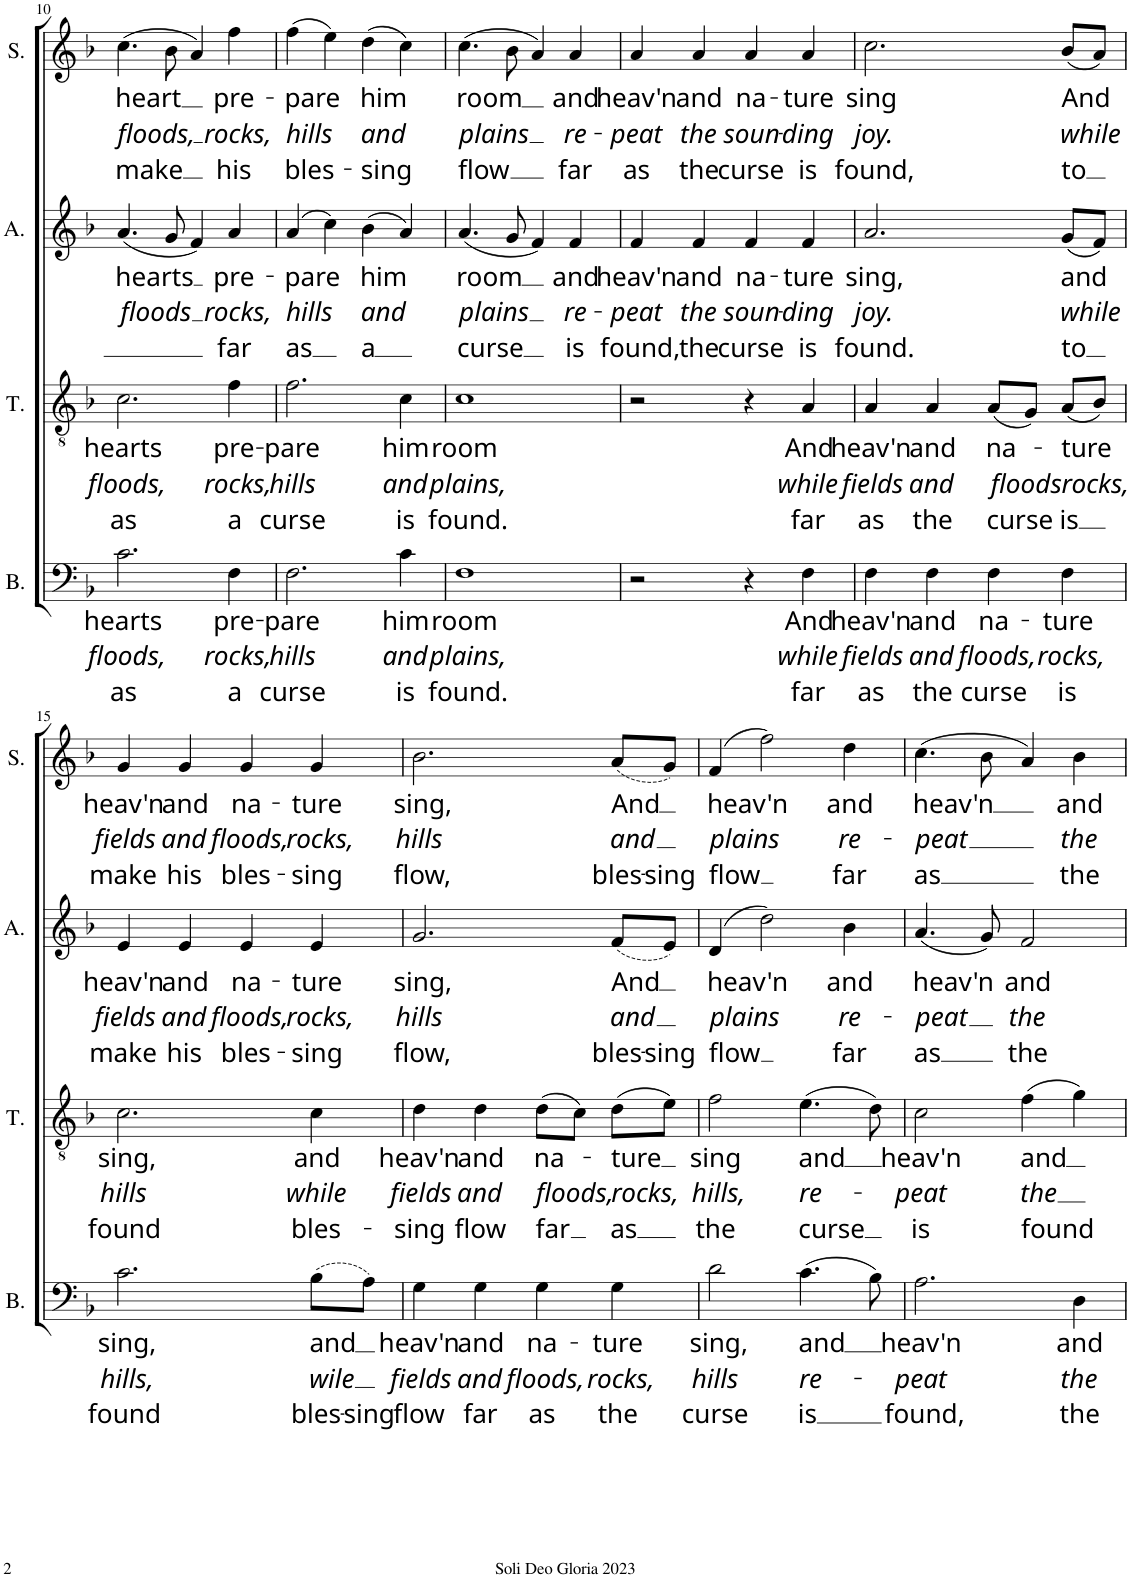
**kern	**text	**text	**text	**kern	**text	**text	**text	**kern	**text	**text	**text	**kern	**text	**text	**text
*part4	*part4	*part4	*part4	*part3	*part3	*part3	*part3	*part2	*part2	*part2	*part2	*part1	*part1	*part1	*part1
*staff4	*staff4	*staff4	*staff4	*staff3	*staff3	*staff3	*staff3	*staff2	*staff2	*staff2	*staff2	*staff1	*staff1	*staff1	*staff1
*I"Bass	*	*	*	*I"Tenor	*	*	*	*I"Alto	*	*	*	*I"Soprano	*	*	*
*I'B.	*	*	*	*I'T.	*	*	*	*I'A.	*	*	*	*I'S.	*	*	*
!!LO:PB:g=z
*clefF4	*	*	*	*clefGv2	*	*	*	*clefG2	*	*	*	*clefG2	*	*	*
*k[b-]	*	*	*	*k[b-]	*	*	*	*k[b-]	*	*	*	*k[b-]	*	*	*
*M2/2	*	*	*	*M2/2	*	*	*	*M2/2	*	*	*	*M2/2	*	*	*
*met(c|)	*	*	*	*met(c|)	*	*	*	*met(c|)	*	*	*	*met(c|)	*	*	*
=10	=10	=10	=10	=10	=10	=10	=10	=10	=10	=10	=10	=10	=10	=10	=10
!	!LO:LY:b	!LO:LY:b	!LO:LY:b	!	!LO:LY:b	!LO:LY:b	!LO:LY:b	!	!LO:LY:b	!LO:LY:b	!	!	!LO:LY:b	!LO:LY:b	!LO:LY:b
2.c\	hearts	floods,	as	2.c\	hearts	floods,	as	(4.a/	hearts	floods	.	(4.cc\	heart	floods,	-make
.	.	.	.	.	.	.	.	8g/	.	.	.	8b-\	.	.	.
.	.	.	.	.	.	.	.	4f/)	.	.	.	4a/)	.	.	.
!	!LO:LY:b	!LO:LY:b	!LO:LY:b	!	!LO:LY:b	!LO:LY:b	!LO:LY:b	!	!LO:LY:b	!LO:LY:b	!LO:LY:b	!	!LO:LY:b	!LO:LY:b	!LO:LY:b
4F\	pre-	rocks,	a	4f\	pre-	rocks,	a	4a/	pre-	rocks,	far	4ff\	pre-	rocks,	his
=11	=11	=11	=11	=11	=11	=11	=11	=11	=11	=11	=11	=11	=11	=11	=11
!	!LO:LY:b	!LO:LY:b	!LO:LY:b	!	!LO:LY:b	!LO:LY:b	!LO:LY:b	!	!LO:LY:b	!LO:LY:b	!LO:LY:b	!	!LO:LY:b	!LO:LY:b	!LO:LY:b
2.F\	-pare	hills	curse	2.f\	-pare	hills	curse	(4a/	-pare	hills	as	(4ff\	-pare	hills	bles-
.	.	.	.	.	.	.	.	4cc\)	.	.	.	4ee\)	.	.	.
!	!	!	!	!	!	!	!	!	!LO:LY:b	!LO:LY:b	!LO:LY:b	!	!LO:LY:b	!LO:LY:b	!LO:LY:b
.	.	.	.	.	.	.	.	(4b-\	him	and	a	(4dd\	him	and	-sing
!	!LO:LY:b	!LO:LY:b	!LO:LY:b	!	!LO:LY:b	!LO:LY:b	!LO:LY:b	!	!	!	!	!	!	!	!
4c\	him	and	is	4c\	him	and	is	4a/)	.	.	.	4cc\)	.	.	.
=12	=12	=12	=12	=12	=12	=12	=12	=12	=12	=12	=12	=12	=12	=12	=12
!	!LO:LY:b	!LO:LY:b	!LO:LY:b	!	!LO:LY:b	!LO:LY:b	!LO:LY:b	!	!LO:LY:b	!LO:LY:b	!LO:LY:b	!	!LO:LY:b	!LO:LY:b	!LO:LY:b
1F	room	plains,	found.	1c	room	plains,	found.	(4.a/	room	plains	curse	(4.cc\	room	-plains	flow
.	.	.	.	.	.	.	.	8g/	.	.	.	8b-\	.	.	.
.	.	.	.	.	.	.	.	4f/)	.	.	.	4a/)	.	.	.
!	!	!	!	!	!	!	!	!	!LO:LY:b	!LO:LY:b	!LO:LY:b	!	!LO:LY:b	!LO:LY:b	!LO:LY:b
.	.	.	.	.	.	.	.	4f/	and	re-	is	4a/	and	re-	far
=13	=13	=13	=13	=13	=13	=13	=13	=13	=13	=13	=13	=13	=13	=13	=13
!	!	!	!	!	!	!	!	!	!LO:LY:b	!LO:LY:b	!LO:LY:b	!	!LO:LY:b	!LO:LY:b	!LO:LY:b
2r	.	.	.	2r	.	.	.	4f/	heav'n	-peat	found,	4a/	heav'n	-peat	as
!	!	!	!	!	!	!	!	!	!LO:LY:b	!LO:LY:b	!LO:LY:b	!	!LO:LY:b	!LO:LY:b	!LO:LY:b
.	.	.	.	.	.	.	.	4f/	and	the	the	4a/	and	the	the
!	!	!	!	!	!	!	!	!	!LO:LY:b	!LO:LY:b	!LO:LY:b	!	!LO:LY:b	!LO:LY:b	!LO:LY:b
4r	.	.	.	4r	.	.	.	4f/	na-	soun-	curse	4a/	na-	soun-	curse
!	!LO:LY:b	!LO:LY:b	!LO:LY:b	!	!LO:LY:b	!LO:LY:b	!LO:LY:b	!	!LO:LY:b	!LO:LY:b	!LO:LY:b	!	!LO:LY:b	!LO:LY:b	!LO:LY:b
4F\	And	while	far	4A/	And	while	far	4f/	-ture	-ding	is	4a/	-ture	-ding	is
=14	=14	=14	=14	=14	=14	=14	=14	=14	=14	=14	=14	=14	=14	=14	=14
!	!LO:LY:b	!LO:LY:b	!LO:LY:b	!	!LO:LY:b	!LO:LY:b	!LO:LY:b	!	!LO:LY:b	!LO:LY:b	!LO:LY:b	!	!LO:LY:b	!LO:LY:b	!LO:LY:b
4F\	heav'n	fields	as	4A/	heav'n	fields	as	2.a/	sing,	joy.	found.	2.cc\	sing	joy.	found,
!	!LO:LY:b	!LO:LY:b	!LO:LY:b	!	!LO:LY:b	!LO:LY:b	!LO:LY:b	!	!	!	!	!	!	!	!
4F\	and	and	the	4A/	and	and	the	.	.	.	.	.	.	.	.
!	!LO:LY:b	!LO:LY:b	!LO:LY:b	!	!LO:LY:b	!LO:LY:b	!LO:LY:b	!	!	!	!	!	!	!	!
4F\	na-	floods,	curse	(8A/L	na-	floods	curse	.	.	.	.	.	.	.	.
.	.	.	.	8G/J)	.	.	.	.	.	.	.	.	.	.	.
!	!LO:LY:b	!LO:LY:b	!LO:LY:b	!	!LO:LY:b	!LO:LY:b	!LO:LY:b	!	!LO:LY:b	!LO:LY:b	!LO:LY:b	!	!LO:LY:b	!LO:LY:b	!LO:LY:b
4F\	-ture	rocks,	is	(8A/L	-ture	rocks,	is	(8g/L	and	while	to	(8b-/L	And	while	to
.	.	.	.	8B-/J)	.	.	.	8f/J)	.	.	.	8a/J)	.	.	.
!!LO:LB:g=z
=15	=15	=15	=15	=15	=15	=15	=15	=15	=15	=15	=15	=15	=15	=15	=15
!	!LO:LY:b	!LO:LY:b	!LO:LY:b	!	!LO:LY:b	!LO:LY:b	!LO:LY:b	!	!LO:LY:b	!LO:LY:b	!LO:LY:b	!	!LO:LY:b	!LO:LY:b	!LO:LY:b
2.c\	sing,	hills,	found	2.c\	sing,	hills	found	4e/	heav'n	fields	make	4g/	heav'n	fields	make
!	!	!	!	!	!	!	!	!	!LO:LY:b	!LO:LY:b	!LO:LY:b	!	!LO:LY:b	!LO:LY:b	!LO:LY:b
.	.	.	.	.	.	.	.	4e/	and	and	his	4g/	and	and	his
!	!	!	!	!	!	!	!	!	!LO:LY:b	!LO:LY:b	!LO:LY:b	!	!LO:LY:b	!LO:LY:b	!LO:LY:b
.	.	.	.	.	.	.	.	4e/	na-	floods,	bles-	4g/	na-	floods,	bles-
!	!LO:LY:b	!LO:LY:b	!LO:LY:b	!	!LO:LY:b	!LO:LY:b	!LO:LY:b	!	!LO:LY:b	!LO:LY:b	!LO:LY:b	!	!LO:LY:b	!LO:LY:b	!LO:LY:b
(8B-\L	and	wile	bles-	4c\	and	while	bles-	4e/	-ture	rocks,	-sing	4g/	-ture	rocks,	-sing
!	!	!	!LO:LY:b	!	!	!	!	!	!	!	!	!	!	!	!
8A\J)	.	.	-sing	.	.	.	.	.	.	.	.	.	.	.	.
=16	=16	=16	=16	=16	=16	=16	=16	=16	=16	=16	=16	=16	=16	=16	=16
!	!LO:LY:b	!LO:LY:b	!LO:LY:b	!	!LO:LY:b	!LO:LY:b	!LO:LY:b	!	!LO:LY:b	!LO:LY:b	!LO:LY:b	!	!LO:LY:b	!LO:LY:b	!LO:LY:b
4G\	heav'n	fields	flow	4d\	heav'n	fields	-sing	2.g/	sing,	hills	flow,	2.b-\	sing,	hills	flow,
!	!LO:LY:b	!LO:LY:b	!LO:LY:b	!	!LO:LY:b	!LO:LY:b	!LO:LY:b	!	!	!	!	!	!	!	!
4G\	and	and	far	4d\	and	and	flow	.	.	.	.	.	.	.	.
!	!LO:LY:b	!LO:LY:b	!LO:LY:b	!	!LO:LY:b	!LO:LY:b	!LO:LY:b	!	!	!	!	!	!	!	!
4G\	na-	floods,	as	(8d\L	na-	floods,	far	.	.	.	.	.	.	.	.
.	.	.	.	8c\J)	.	.	.	.	.	.	.	.	.	.	.
!	!LO:LY:b	!LO:LY:b	!LO:LY:b	!	!LO:LY:b	!LO:LY:b	!LO:LY:b	!	!LO:LY:b	!LO:LY:b	!LO:LY:b	!	!LO:LY:b	!LO:LY:b	!LO:LY:b
4G\	-ture	rocks,	the	(8d\L	-ture	rocks,	as	(8f/L	And	and	bles-	(8a/L	And	and	bles-
!	!	!	!	!	!	!	!	!	!	!	!LO:LY:b	!	!	!	!LO:LY:b
.	.	.	.	8e\J)	.	.	.	8e/J)	.	.	-sing	8g/J)	.	.	-sing
=17	=17	=17	=17	=17	=17	=17	=17	=17	=17	=17	=17	=17	=17	=17	=17
!	!LO:LY:b	!LO:LY:b	!LO:LY:b	!	!LO:LY:b	!LO:LY:b	!LO:LY:b	!	!LO:LY:b	!LO:LY:b	!LO:LY:b	!	!LO:LY:b	!LO:LY:b	!LO:LY:b
2d\	sing,	hills	curse	2f\	sing	hills,	the	(4d/	heav'n	plains	flow	(4f/	heav'n	plains	flow
.	.	.	.	.	.	.	.	2dd\)	.	.	.	2ff\)	.	.	.
!	!LO:LY:b	!LO:LY:b	!LO:LY:b	!	!LO:LY:b	!LO:LY:b	!LO:LY:b	!	!	!	!	!	!	!	!
(4.c\	and	re-	is	(4.e\	and	re-	curse	.	.	.	.	.	.	.	.
!	!	!	!	!	!	!	!	!	!LO:LY:b	!LO:LY:b	!LO:LY:b	!	!LO:LY:b	!LO:LY:b	!LO:LY:b
.	.	.	.	.	.	.	.	4b-\	and	re-	far	4dd\	and	re-	far
8B-\)	.	.	.	8d\)	.	.	.	.	.	.	.	.	.	.	.
=18	=18	=18	=18	=18	=18	=18	=18	=18	=18	=18	=18	=18	=18	=18	=18
!	!LO:LY:b	!LO:LY:b	!LO:LY:b	!	!LO:LY:b	!LO:LY:b	!LO:LY:b	!	!LO:LY:b	!LO:LY:b	!LO:LY:b	!	!LO:LY:b	!LO:LY:b	!LO:LY:b
2.A\	heav'n	-peat	found,	2c\	heav'n	-peat	is	(4.a/	heav'n	-peat	as	(4.cc\	heav'n	-peat	as
.	.	.	.	.	.	.	.	8g/)	.	.	.	8b-\	.	.	.
!	!	!	!	!	!LO:LY:b	!LO:LY:b	!LO:LY:b	!	!LO:LY:b	!LO:LY:b	!LO:LY:b	!	!	!	!
.	.	.	.	(4f\	and	the	found	2f/	and	the	the	4a/)	.	.	.
!	!LO:LY:b	!LO:LY:b	!LO:LY:b	!	!	!	!	!	!	!	!	!	!LO:LY:b	!LO:LY:b	!LO:LY:b
4D\	and	the	the	4g\)	.	.	.	.	.	.	.	4b-\	and	the	the
=	=	=	=	=	=	=	=	=	=	=	=	=	=	=	=
*-	*-	*-	*-	*-	*-	*-	*-	*-	*-	*-	*-	*-	*-	*-	*-
